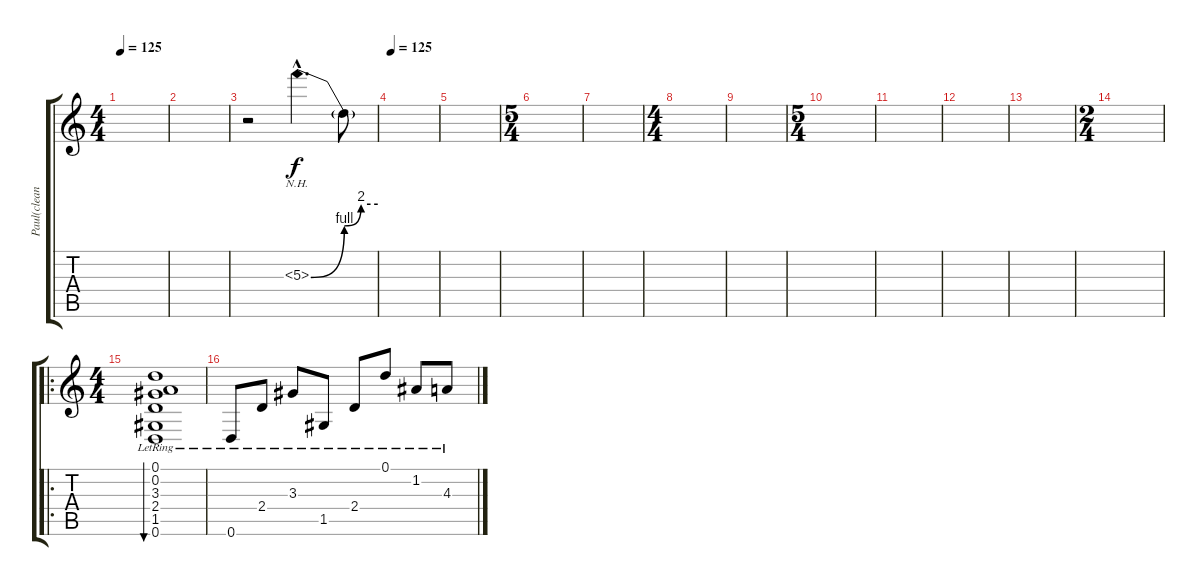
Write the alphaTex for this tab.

\track ("Paul(clean)" "Paul(clean") {instrument electricguitarjazz}
\staff {score tabs}
\tuning (D4 A3 F3 C3 G2 D2) {hide}
\ts (4 4)
\tempo 125
\clef g2
\ks c
|
|
r.2 5.3{be (custom 0 0 30 4 45 8 60 8) nh hac}.4{d instrument distortionguitar} 5.3{t}.8 |
\tempo 125
|
|
\ts (5 4)
|
|
\ts (4 4)
|
|
\ts (5 4)
|
|
|
|
\ts (2 4)
|
\ro
\ts (4 4)
(0.1{lr} 0.2{lr} 3.3{lr} 2.4{lr} 1.5{lr} 0.6{lr}).1{bu 480 volume 12 instrument electricguitarjazz} |
0.6{lr}.8 2.4{lr}.8 3.3{lr}.8 1.5{lr}.8 2.4{lr}.8 0.1{lr}.8 1.2{lr}.8 4.3{lr}.8
